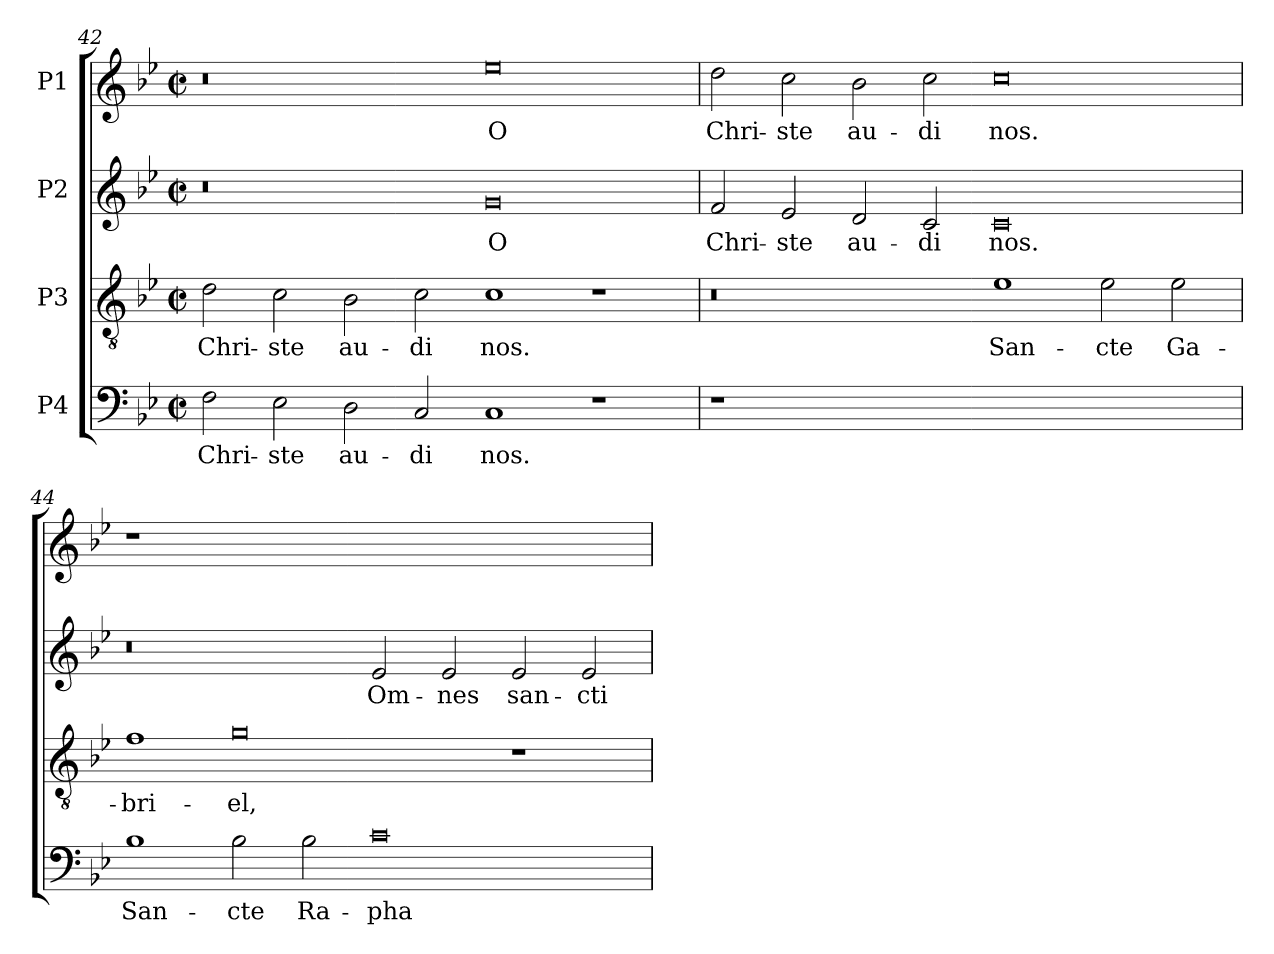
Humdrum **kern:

**kern	**text	**kern	**text	**kern	**text	**kern	**text
*part4	*part4	*part3	*part3	*part2	*part2	*part1	*part1
*staff4	*staff4	*staff3	*staff3	*staff2	*staff2	*staff1	*staff1
*I"P4	*	*I"P3	*	*I"P2	*	*I"P1	*
*clefF4	*	*clefGv2	*	*clefG2	*	*clefG2	*
*	*	*ITrd7c12	*	*	*	*	*
*k[b-e-]	*	*k[b-e-]	*	*k[b-e-]	*	*k[b-e-]	*
*B-:	*	*B-:	*	*B-:	*	*B-:	*
*M2/2	*	*M2/2	*	*M2/2	*	*M2/2	*
*met(c|)	*	*met(c|)	*	*met(c|)	*	*met(c|)	*
=42	=42	=42	=42	=42	=42	=42	=42
!	!LO:LY:b:color=#000000	!	!	!	!	!	!
!	!	!	!LO:LY:b:color=#000000	!	!	!	!
2Fi\	Chri-	2Di\	Chri-	0r	.	0r	.
!	!LO:LY:b:color=#000000	!	!	!	!	!	!
!	!	!	!LO:LY:b:color=#000000	!	!	!	!
2E-i\	-ste	2Ci\	-ste	.	.	.	.
!	!LO:LY:b:color=#000000	!	!	!	!	!	!
!	!	!	!LO:LY:b:color=#000000	!	!	!	!
2Di\	au-	2BB-i\	au-	.	.	.	.
!	!LO:LY:b:color=#000000	!	!	!	!	!	!
!	!	!	!LO:LY:b:color=#000000	!	!	!	!
2Ci/	-di	2Ci\	-di	.	.	.	.
!	!LO:LY:b:color=#000000	!	!	!	!	!	!
!	!	!	!LO:LY:b:color=#000000	!	!	!	!
!	!	!	!	!	!LO:LY:b:color=#000000	!	!
!	!	!	!	!	!	!	!LO:LY:b:color=#000000
1Ci	nos.	1Ci	nos.	0gi	O	0ee-i	O
1r	.	1r	.	.	.	.	.
!!LO:PB:g=z
=43	=43	=43	=43	=43	=43	=43	=43
!LO:N:vis=1	!	!	!	!	!	!	!
!	!	!	!	!	!LO:LY:b:color=#000000	!	!
!	!	!	!	!	!	!	!LO:LY:b:color=#000000
1r	.	0r	.	2fi/	Chri-	2ddi\	Chri-
!	!	!	!	!	!LO:LY:b:color=#000000	!	!
!	!	!	!	!	!	!	!LO:LY:b:color=#000000
.	.	.	.	2e-i/	-ste	2cci\	-ste
!	!	!	!	!	!LO:LY:b:color=#000000	!	!
!	!	!	!	!	!	!	!LO:LY:b:color=#000000
0.ryy	.	.	.	2di/	au-	2b-i\	au-
!	!	!	!	!	!LO:LY:b:color=#000000	!	!
!	!	!	!	!	!	!	!LO:LY:b:color=#000000
.	.	.	.	2ci/	-di	2cci\	-di
!	!	!	!LO:LY:b:color=#000000	!	!	!	!
!	!	!	!	!	!LO:LY:b:color=#000000	!	!
!	!	!	!	!	!	!	!LO:LY:b:color=#000000
.	.	1E-i	San-	0ci	nos.	0cci	nos.
!	!	!	!LO:LY:b:color=#000000	!	!	!	!
.	.	2E-i\	-cte	.	.	.	.
!	!	!	!LO:LY:b:color=#000000	!	!	!	!
.	.	2E-i\	Ga-	.	.	.	.
=44	=44	=44	=44	=44	=44	=44	=44
!	!LO:LY:b:color=#000000	!	!	!	!	!	!
!	!	!	!LO:LY:b:color=#000000	!	!	!LO:N:vis=1	!
1B-i	San-	1Fi	-bri-	0r	.	1r	.
!	!LO:LY:b:color=#000000	!	!	!	!	!	!
!	!	!	!LO:LY:b:color=#000000	!	!	!	!
2B-i\	-cte	0Gi	-el,	.	.	0.ryy	.
!	!LO:LY:b:color=#000000	!	!	!	!	!	!
2B-i\	Ra-	.	.	.	.	.	.
!	!LO:LY:b:color=#000000	!	!	!	!	!	!
!	!	!	!	!	!LO:LY:b:color=#000000	!	!
0ci	-pha-	.	.	2e-i/	Om-	.	.
!	!	!	!	!	!LO:LY:b:color=#000000	!	!
.	.	.	.	2e-i/	-nes	.	.
!	!	!	!	!	!LO:LY:b:color=#000000	!	!
.	.	1r	.	2e-i/	san-	.	.
!	!	!	!	!	!LO:LY:b:color=#000000	!	!
.	.	.	.	2e-i/	-cti	.	.
=	=	=	=	=	=	=	=
*-	*-	*-	*-	*-	*-	*-	*-
